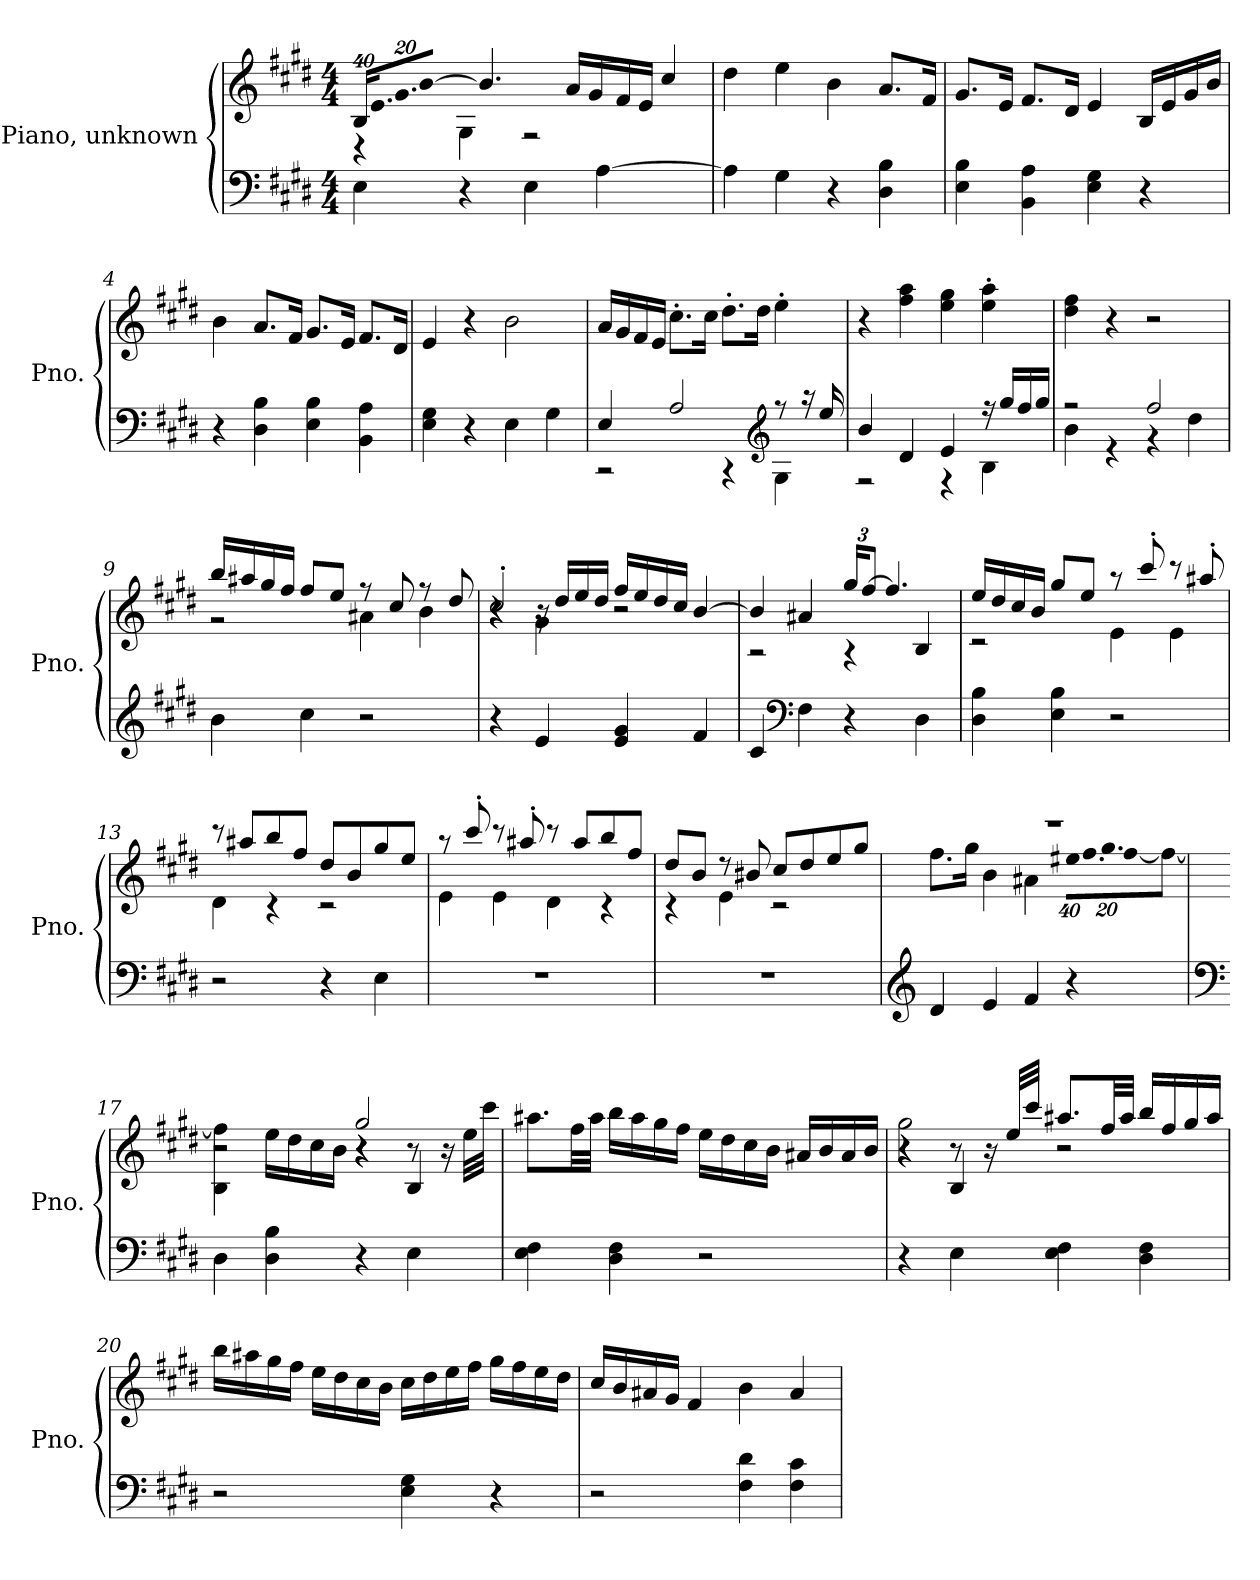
**kern	**kern
*part1	*part1
*staff2	*staff1
*I"Piano, unknown	*
*I'Pno.	*
*clefF4	*clefG2
*k[f#c#g#d#]	*k[f#c#g#d#]
*M4/4	*M4/4
*MM120	*MM120
*	*Xbrackettup
=1	=1
!	!LO:N:vis=32
*	*^
4E\	640%23B/LLL	4r
!	!LO:N:vis=64.	!
.	640%17e/L	.
!	!LO:N:vis=64.	!
.	640%17g#/J	.
!	!LO:N:vis=32	!
.	[640%23b/JJJ	.
.	4.b/]	.
4r	.	4G#\
4E\	16a/LL	2r
.	16g#/	.
.	16f#/	.
.	16e/JJ	.
[4A\	4cc#/	.
*	*v	*v
=2	=2
4A\]	4dd#\
4G#\	4ee\
4r	4b\
4D#\ 4B\	8.a/L
.	16f#/Jk
=3	=3
4E\ 4B\	8.g#/L
.	16e/Jk
4BB\ 4A\	8.f#/L
.	16d#/Jk
4E\ 4G#\	4e/
4r	16B/LL
.	16e/
.	16g#/
.	16b/JJ
=4	=4
4r	4b\
4D#\ 4B\	8.a/L
.	16f#/Jk
4E\ 4B\	8.g#/L
.	16e/Jk
4BB\ 4A\	8.f#/L
.	16d#/Jk
!!LO:LB:g=z
=5	=5
4E\ 4G#\	4e/
4r	4r
4E\	2b\
4G#\	.
=6	=6
*^	*
4E/	2r	16a/LL
.	.	16g#/
.	.	16f#/
.	.	16e/JJ
2A/	.	8.cc#'\L
.	.	16cc#\Jk
.	4r	8.dd#'\L
.	.	16dd#\Jk
*clefG2	*	*
8r	4G#\	4ee'\
16r	.	.
16ee/	.	.
=7	=7	=7
4b/	2r	4r
4d#/	.	4ff#\ 4aa\
4e/	4r	4ee\ 4gg#\
16r	4B\	4ee\' 4aa\'
16gg#/LL	.	.
16ff#/	.	.
16gg#/JJ	.	.
=8	=8	=8
2r	4b\	4dd#\ 4ff#\
.	4r	4r
2ff#/	4r	2r
.	4dd#\	.
*v	*v	*
!!LO:LB:g=z
=9	=9
*	*^
4b\	16bb/LL	2r
.	16aa#X/	.
.	16gg#/	.
.	16ff#/JJ	.
4cc#\	8ff#/L	.
.	8ee/J	.
2r	8r	4a#X\
.	8cc#/	.
.	8r	4b\
.	8dd#/	.
=10	=10	=10
*	*	*^
4r	4r	4r	2cc#'/
4e/	16r	4g#\	.
.	16dd#/LL	.	.
.	16ee/	.	.
.	16dd#/JJ	.	.
4e/ 4g#/	16ff#/LL	2r	2r
.	16ee/	.	.
.	16dd#/	.	.
.	16cc#/JJ	.	.
4f#/	[4b/	.	.
*	*	*v	*v
=11	=11	=11
4c#/	4b/]	2r
*clefF4	*	*
4F#\	4a#X/	.
4r	24gg#/KL	4r
.	[12ff#/J	.
.	4.ff#/]	.
4D#\	.	4B/
!!LO:LB:g=z	!!
=12	=12	=12
4D#\ 4B\	16ee/LL	2r
.	16dd#/	.
.	16cc#/	.
.	16b/JJ	.
4E\ 4B\	8gg#/L	.
.	8ee/J	.
2r	8r	4e\
.	8ccc#'/	.
.	8r	4e\
.	8aa#X'/	.
=13	=13	=13
2r	8r	4d#\
.	8aa#X/L	.
.	8bb/	4r
.	8ff#/J	.
4r	8dd#/L	2r
.	8b/	.
4E\	8gg#/	.
.	8ee/J	.
=14	=14	=14
1r	8r	4e\
.	8ccc#'/	.
.	8r	4e\
.	8aa#X'/	.
.	8r	4d#\
.	8aa#/L	.
.	8bb/	4r
.	8ff#/J	.
=15	=15	=15
1r	8dd#/L	4r
.	8b/J	.
.	8r	4e\
.	8b#X/	.
.	8cc#/L	2r
.	8dd#/	.
.	8ee/	.
.	8gg#/J	.
!!LO:LB:g=z	!!
=16	=16	=16
*clefG2	*	*
4d#/	1r	8.ff#\L
.	.	16gg#\Jk
4e/	.	4b\
4f#/	.	4a#X\
!	!	!LO:N:vis=32
4r	.	640%23ee#X\LLL
!	!	!LO:N:vis=64.
.	.	640%17ff#\L
!	!	!LO:N:vis=64.
.	.	640%17gg#\J
!	!	!LO:N:vis=32
.	.	[640%23ff#\JJ
.	.	8ff#\J_
*	*v	*v
=17	=17
*clefF4	*
*	*^
*	*	*^
4D#\	2r	4B\ 4ff#\]	2r
4D#\ 4B\	.	16ee\LL	.
.	.	16dd#\	.
.	.	16cc#\	.
.	.	16b\JJ	.
4r	2gg#/	4r	4r
4E\	.	8r	4B/
.	.	16r	.
.	.	32ee\LLL	.
.	.	32ccc#\JJJ	.
*	*v	*v	*v
=18	=18
4E\ 4F#\	8.aa#X\L
.	32ff#\LL
.	32aa#\JJJ
4D#\ 4F#\	16bb\LL
.	16aa#\
.	16gg#\
.	16ff#\JJ
2r	16ee\LL
.	16dd#\
.	16cc#\
.	16b\JJ
.	16a#X/LL
.	16b/
.	16a#/
.	16b/JJ
!!LO:LB:g=z
=19	=19
*	*^
*	*	*^
4r	4r	2gg#\	4r
4E\	8r	.	4B/
.	16r	.	.
.	32ee/LLL	.	.
.	32ccc#/JJJ	.	.
4E\ 4F#\	8.aa#X/L	2r	2r
.	32ff#/LL	.	.
.	32aa#/JJJ	.	.
4D#\ 4F#\	16bb/LL	.	.
.	16ff#/	.	.
.	16gg#/	.	.
.	16aa#/JJ	.	.
*	*v	*v	*v
=20	=20
2r	16bb\LL
.	16aa#X\
.	16gg#\
.	16ff#\JJ
.	16ee\LL
.	16dd#\
.	16cc#\
.	16b\JJ
4E\ 4G#\	16cc#\LL
.	16dd#\
.	16ee\
.	16ff#\JJ
4r	16gg#\LL
.	16ff#\
.	16ee\
.	16dd#\JJ
=21	=21
2r	16cc#/LL
.	16b/
.	16a#X/
.	16g#/JJ
.	4f#/
4F#\ 4d#\	4b\
4F#\ 4c#\	4a#/
=	=
*-	*-
